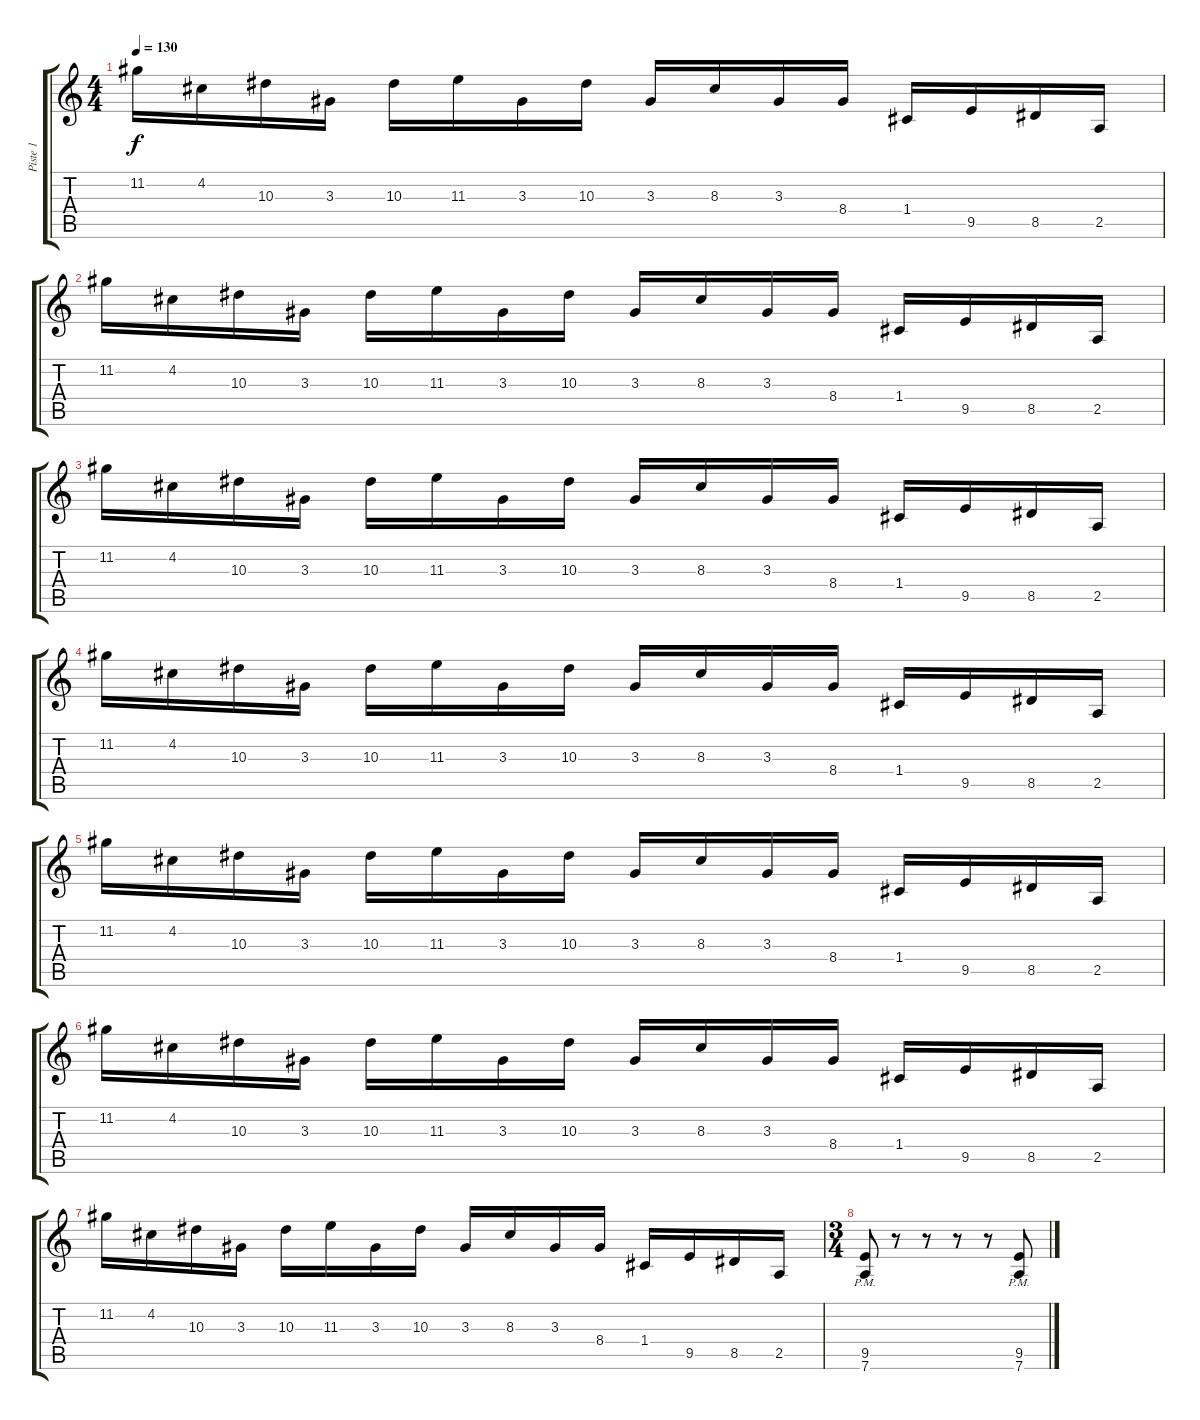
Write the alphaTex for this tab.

\track ("Piste 1" "Piste 1") {instrument distortionguitar}
\staff {score tabs}
\tuning (D4 A3 F3 C3 G2 D2) {hide}
\ts (4 4)
\tempo 130
\clef g2
\ks c
11.2.16{dy f} 4.2.16 10.3.16 3.3.16 10.3.16 11.3.16 3.3.16 10.3.16 3.3.16 8.3.16 3.3.16 8.4.16 1.4.16 9.5.16 8.5.16 2.5.16 |
11.2.16 4.2.16 10.3.16 3.3.16 10.3.16 11.3.16 3.3.16 10.3.16 3.3.16 8.3.16 3.3.16 8.4.16 1.4.16 9.5.16 8.5.16 2.5.16 |
11.2.16 4.2.16 10.3.16 3.3.16 10.3.16 11.3.16 3.3.16 10.3.16 3.3.16 8.3.16 3.3.16 8.4.16 1.4.16 9.5.16 8.5.16 2.5.16 |
11.2.16 4.2.16 10.3.16 3.3.16 10.3.16 11.3.16 3.3.16 10.3.16 3.3.16 8.3.16 3.3.16 8.4.16 1.4.16 9.5.16 8.5.16 2.5.16 |
11.2.16 4.2.16 10.3.16 3.3.16 10.3.16 11.3.16 3.3.16 10.3.16 3.3.16 8.3.16 3.3.16 8.4.16 1.4.16 9.5.16 8.5.16 2.5.16 |
11.2.16 4.2.16 10.3.16 3.3.16 10.3.16 11.3.16 3.3.16 10.3.16 3.3.16 8.3.16 3.3.16 8.4.16 1.4.16 9.5.16 8.5.16 2.5.16 |
11.2.16 4.2.16 10.3.16 3.3.16 10.3.16 11.3.16 3.3.16 10.3.16 3.3.16 8.3.16 3.3.16 8.4.16 1.4.16 9.5.16 8.5.16 2.5.16 |
\ts (3 4)
(9.5{pm} 7.6{pm}).8 r.8 r.8 r.8 r.8 (9.5{pm} 7.6{pm}).8
